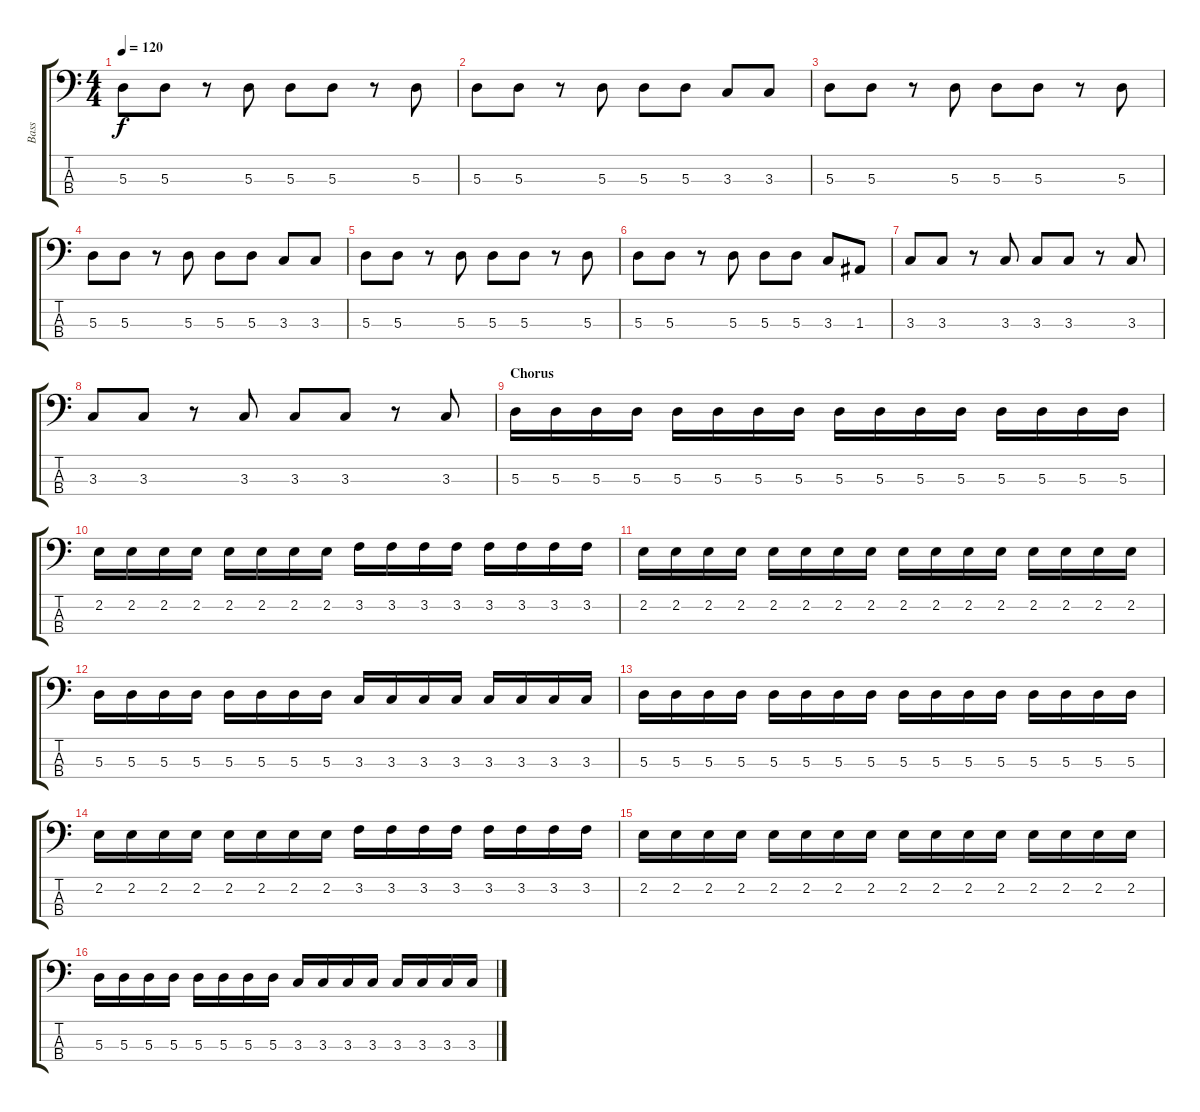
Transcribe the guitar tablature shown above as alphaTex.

\track ("Bass" "Bass") {instrument electricbassfinger}
\staff {score tabs}
\tuning (G2 D2 A1 E1) {hide}
\ts (4 4)
\tempo 120
\clef f4
\ks c
5.3.8{dy f} 5.3.8 r.8 5.3.8 5.3.8 5.3.8 r.8 5.3.8 |
5.3.8 5.3.8 r.8 5.3.8 5.3.8 5.3.8 3.3.8 3.3.8 |
5.3.8 5.3.8 r.8 5.3.8 5.3.8 5.3.8 r.8 5.3.8 |
5.3.8 5.3.8 r.8 5.3.8 5.3.8 5.3.8 3.3.8 3.3.8 |
5.3.8 5.3.8 r.8 5.3.8 5.3.8 5.3.8 r.8 5.3.8 |
5.3.8 5.3.8 r.8 5.3.8 5.3.8 5.3.8 3.3.8 1.3.8 |
3.3.8 3.3.8 r.8 3.3.8 3.3.8 3.3.8 r.8 3.3.8 |
3.3.8 3.3.8 r.8 3.3.8 3.3.8 3.3.8 r.8 3.3.8 |
\section ("" "Chorus")
5.3.16 5.3.16 5.3.16 5.3.16 5.3.16 5.3.16 5.3.16 5.3.16 5.3.16 5.3.16 5.3.16 5.3.16 5.3.16 5.3.16 5.3.16 5.3.16 |
2.2.16 2.2.16 2.2.16 2.2.16 2.2.16 2.2.16 2.2.16 2.2.16 3.2.16 3.2.16 3.2.16 3.2.16 3.2.16 3.2.16 3.2.16 3.2.16 |
2.2.16 2.2.16 2.2.16 2.2.16 2.2.16 2.2.16 2.2.16 2.2.16 2.2.16 2.2.16 2.2.16 2.2.16 2.2.16 2.2.16 2.2.16 2.2.16 |
5.3.16 5.3.16 5.3.16 5.3.16 5.3.16 5.3.16 5.3.16 5.3.16 3.3.16 3.3.16 3.3.16 3.3.16 3.3.16 3.3.16 3.3.16 3.3.16 |
5.3.16 5.3.16 5.3.16 5.3.16 5.3.16 5.3.16 5.3.16 5.3.16 5.3.16 5.3.16 5.3.16 5.3.16 5.3.16 5.3.16 5.3.16 5.3.16 |
2.2.16 2.2.16 2.2.16 2.2.16 2.2.16 2.2.16 2.2.16 2.2.16 3.2.16 3.2.16 3.2.16 3.2.16 3.2.16 3.2.16 3.2.16 3.2.16 |
2.2.16 2.2.16 2.2.16 2.2.16 2.2.16 2.2.16 2.2.16 2.2.16 2.2.16 2.2.16 2.2.16 2.2.16 2.2.16 2.2.16 2.2.16 2.2.16 |
5.3.16 5.3.16 5.3.16 5.3.16 5.3.16 5.3.16 5.3.16 5.3.16 3.3.16 3.3.16 3.3.16 3.3.16 3.3.16 3.3.16 3.3.16 3.3.16
